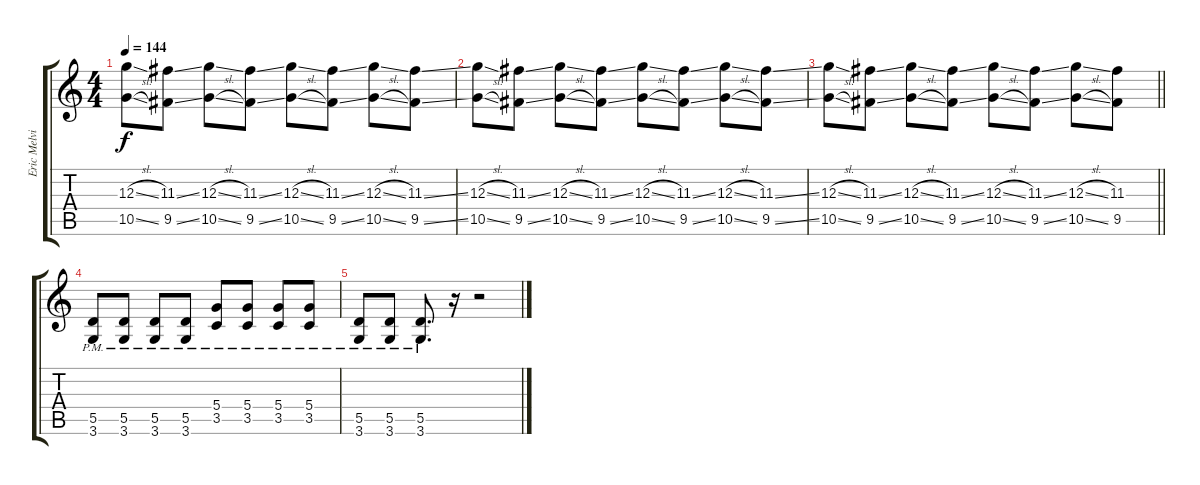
\track ("Eric Melvin" "Eric Melvi") {instrument distortionguitar}
\staff {score tabs}
\tuning (E4 B3 G3 D3 A2 E2) {hide}
\ts (4 4)
\tempo 144
\clef g2
\ks c
(12.3{sl} 10.5{sl}).8{dy f} (11.3{ss} 9.5{ss}).8 (12.3{sl} 10.5{sl}).8 (11.3{ss} 9.5{ss}).8 (12.3{sl} 10.5{sl}).8 (11.3{ss} 9.5{ss}).8 (12.3{sl} 10.5{sl}).8 (11.3{ss} 9.5{ss}).8 |
(12.3{sl} 10.5{sl}).8 (11.3{ss} 9.5{ss}).8 (12.3{sl} 10.5{sl}).8 (11.3{ss} 9.5{ss}).8 (12.3{sl} 10.5{sl}).8 (11.3{ss} 9.5{ss}).8 (12.3{sl} 10.5{sl}).8 (11.3{ss} 9.5{ss}).8 |
\barLineRight lightlight
(12.3{sl} 10.5{sl}).8 (11.3{ss} 9.5{ss}).8 (12.3{sl} 10.5{sl}).8 (11.3{ss} 9.5{ss}).8 (12.3{sl} 10.5{sl}).8 (11.3{ss} 9.5{ss}).8 (12.3{sl} 10.5{sl}).8 (11.3 9.5).8 |
\section ("" "")
(5.5{pm} 3.6{pm}).8 (5.5{pm} 3.6{pm}).8 (5.5{pm} 3.6{pm}).8 (5.5{pm} 3.6{pm}).8 (5.4{pm} 3.5{pm}).8 (5.4{pm} 3.5{pm}).8 (5.4{pm} 3.5{pm}).8 (5.4{pm} 3.5{pm}).8 |
(5.5{pm} 3.6{pm}).8 (5.5{pm} 3.6{pm}).8 (5.5{pm} 3.6{pm}).8{d} r.16 r.2
